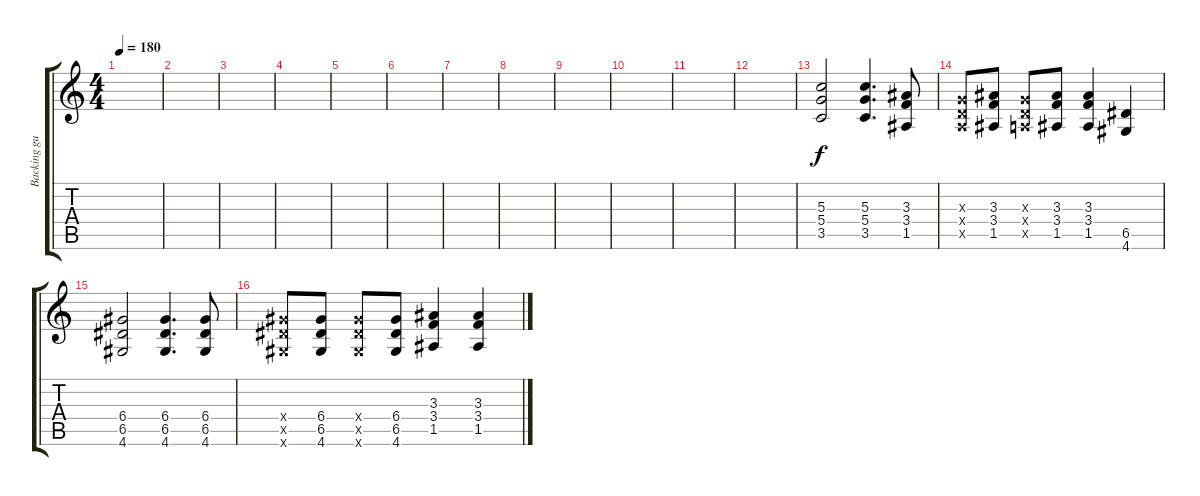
\track ("Backing guitar" "Backing gu") {instrument distortionguitar}
\staff {score tabs}
\tuning (E4 B3 G3 D3 A2 E2) {hide}
\ts (4 4)
\tempo 180
\clef g2
\ks c
|
|
|
|
|
|
|
|
|
|
|
|
(5.3 5.4 3.5).2 (5.3 5.4 3.5).4{d} (3.3 3.4 1.5).8 |
(0.3{x} 0.4{x} 0.5{x}).8 (3.3 3.4 1.5).8 (0.3{x} 0.4{x} 0.5{x}).8 (3.3 3.4 1.5).8 (3.3 3.4 1.5).4 (6.5 4.6).4 |
(6.4 6.5 4.6).2 (6.4 6.5 4.6).4{d} (6.4 6.5 4.6).8 |
(6.4{x} 6.5{x} 4.6{x}).8 (6.4 6.5 4.6).8 (6.4{x} 6.5{x} 4.6{x}).8 (6.4 6.5 4.6).8 (3.3 3.4 1.5).4 (3.3 3.4 1.5).4
